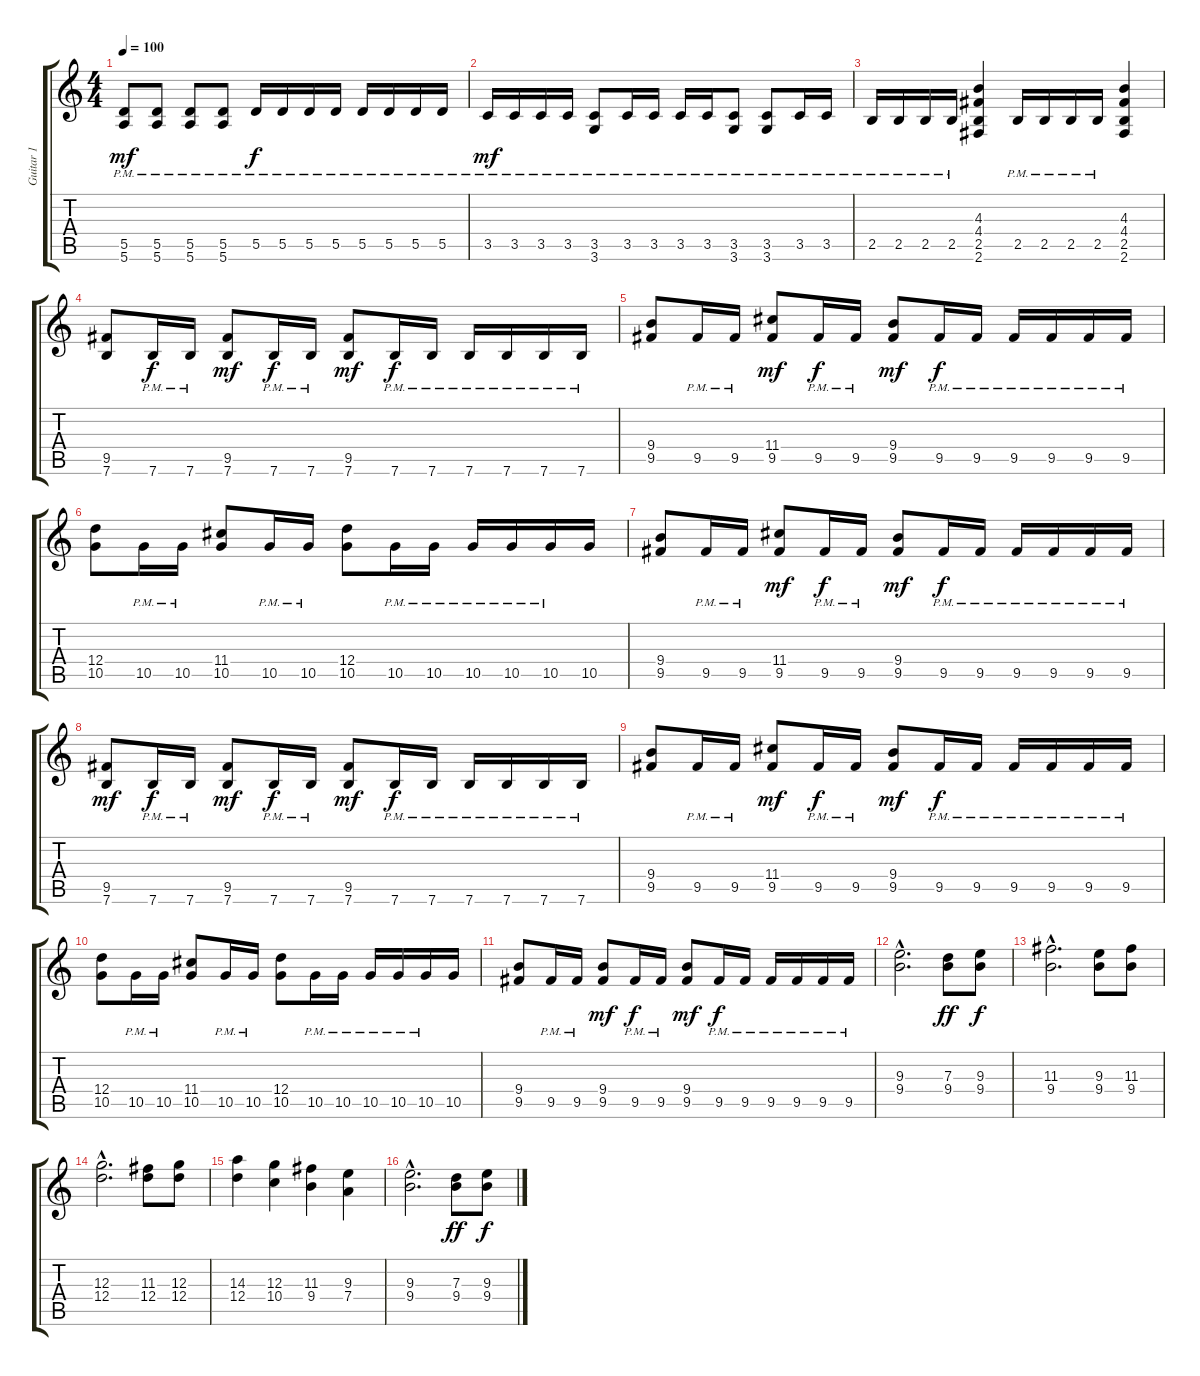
\track ("Guitar 1" "Guitar 1") {instrument distortionguitar}
\staff {score tabs}
\tuning (E4 B3 G3 D3 A2 E2) {hide}
\ts (4 4)
\tempo 100
\clef g2
\ks c
(5.5{pm} 5.6{pm}).8{dy mf} (5.5{pm} 5.6{pm}).8 (5.5{pm} 5.6{pm}).8 (5.5{pm} 5.6{pm}).8 5.5{pm}.16{dy f} 5.5{pm}.16 5.5{pm}.16 5.5{pm}.16 5.5{pm}.16 5.5{pm}.16 5.5{pm}.16 5.5{pm}.16 |
3.5{pm}.16{dy mf} 3.5{pm}.16 3.5{pm}.16 3.5{pm}.16 (3.5{pm} 3.6{pm}).8 3.5{pm}.16 3.5{pm}.16 3.5{pm}.16 3.5{pm}.16 (3.5{pm} 3.6{pm}).8 (3.5{pm} 3.6{pm}).8 3.5{pm}.16 3.5{pm}.16 |
2.5{pm}.16 2.5{pm}.16 2.5{pm}.16 2.5{pm}.16 (4.3 4.4 2.5 2.6).4 2.5{pm}.16 2.5{pm}.16 2.5{pm}.16 2.5{pm}.16 (4.3 4.4 2.5 2.6).4 |
(9.5 7.6).8 7.6{pm}.16{dy f} 7.6{pm}.16 (9.5 7.6).8{dy mf} 7.6{pm}.16{dy f} 7.6{pm}.16 (9.5 7.6).8{dy mf} 7.6{pm}.16{dy f} 7.6{pm}.16 7.6{pm}.16 7.6{pm}.16 7.6{pm}.16 7.6{pm}.16 |
(9.4 9.5).8 9.5{pm}.16 9.5{pm}.16 (11.4 9.5).8{dy mf} 9.5{pm}.16{dy f} 9.5{pm}.16 (9.4 9.5).8{dy mf} 9.5{pm}.16{dy f} 9.5{pm}.16 9.5{pm}.16 9.5{pm}.16 9.5{pm}.16 9.5{pm}.16 |
(12.4 10.5).8 10.5{pm}.16 10.5{pm}.16 (11.4 10.5).8 10.5{pm}.16 10.5{pm}.16 (12.4 10.5).8 10.5{pm}.16 10.5{pm}.16 10.5{pm}.16 10.5{pm}.16 10.5{pm}.16 10.5.16 |
(9.4 9.5).8 9.5{pm}.16 9.5{pm}.16 (11.4 9.5).8{dy mf} 9.5{pm}.16{dy f} 9.5{pm}.16 (9.4 9.5).8{dy mf} 9.5{pm}.16{dy f} 9.5{pm}.16 9.5{pm}.16 9.5{pm}.16 9.5{pm}.16 9.5{pm}.16 |
(9.5 7.6).8{dy mf} 7.6{pm}.16{dy f} 7.6{pm}.16 (9.5 7.6).8{dy mf} 7.6{pm}.16{dy f} 7.6{pm}.16 (9.5 7.6).8{dy mf} 7.6{pm}.16{dy f} 7.6{pm}.16 7.6{pm}.16 7.6{pm}.16 7.6{pm}.16 7.6{pm}.16 |
(9.4 9.5).8 9.5{pm}.16 9.5{pm}.16 (11.4 9.5).8{dy mf} 9.5{pm}.16{dy f} 9.5{pm}.16 (9.4 9.5).8{dy mf} 9.5{pm}.16{dy f} 9.5{pm}.16 9.5{pm}.16 9.5{pm}.16 9.5{pm}.16 9.5{pm}.16 |
(12.4 10.5).8 10.5{pm}.16 10.5{pm}.16 (11.4 10.5).8 10.5{pm}.16 10.5{pm}.16 (12.4 10.5).8 10.5{pm}.16 10.5{pm}.16 10.5{pm}.16 10.5{pm}.16 10.5{pm}.16 10.5.16 |
(9.4 9.5).8 9.5{pm}.16 9.5{pm}.16 (9.4 9.5).8{dy mf} 9.5{pm}.16{dy f} 9.5{pm}.16 (9.4 9.5).8{dy mf} 9.5{pm}.16{dy f} 9.5{pm}.16 9.5{pm}.16 9.5{pm}.16 9.5{pm}.16 9.5{pm}.16 |
(9.3{hac} 9.4{hac}).2{d} (7.3 9.4).8{dy ff} (9.3 9.4).8{dy f} |
(11.3{hac} 9.4{hac}).2{d} (9.3 9.4).8 (11.3 9.4).8 |
(12.3{hac} 12.4{hac}).2{d} (11.3 12.4).8 (12.3 12.4).8 |
(14.3 12.4).4 (12.3 10.4).4 (11.3 9.4).4 (9.3 7.4).4 |
(9.3{hac} 9.4{hac}).2{d} (7.3 9.4).8{dy ff} (9.3 9.4).8{dy f}
